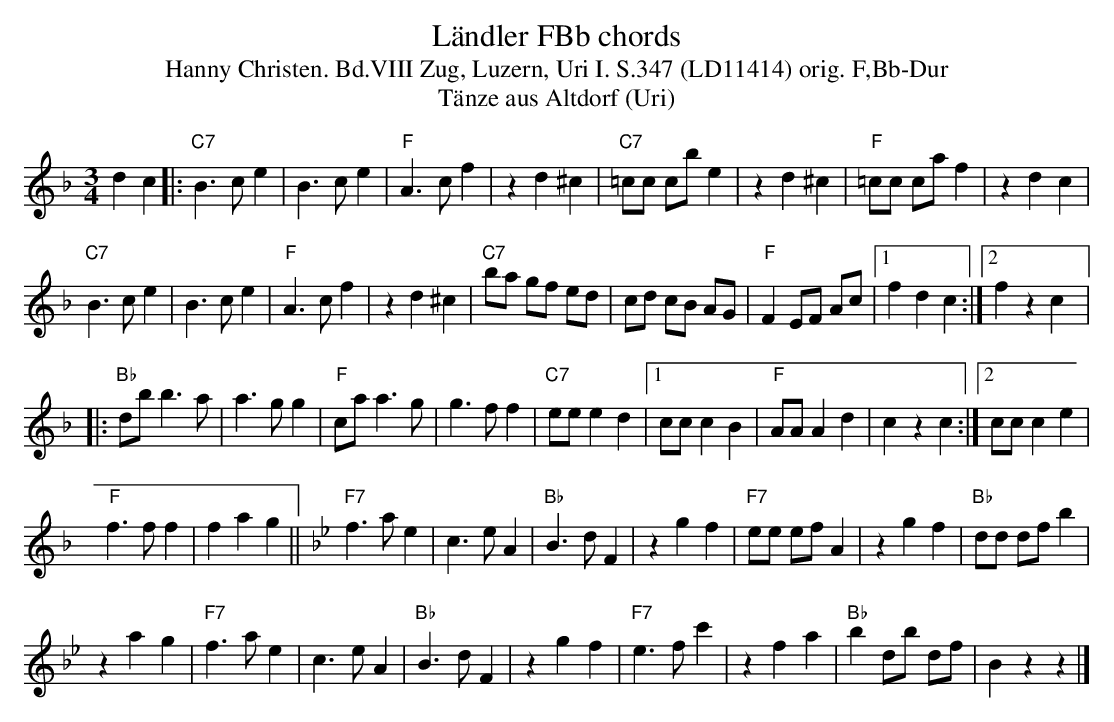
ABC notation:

X:1
T: L\"andler FBb chords
T:Hanny Christen. Bd.VIII Zug, Luzern, Uri I. S.347 (LD11414) orig. F,Bb-Dur
T: T\"anze aus Altdorf (Uri)
M:3/4
L:1/4
K:F %%MIDI gchordon
dc |: "C7"B>ce | B>ce | "F"A>cf | zd^c | "C7"=c/c/ c/b/ e | zd^c | "F"=c/c/ c/a/ f | zdc |
"C7"B>ce | B>ce | "F"A>cf | zd^c | "C7"b/a/ g/f/ e/d/ | c/d/ c/B/ A/G/ | "F"FE/F/ A/c/ |1 fdc :|2fzc |:
"Bb"d/b/ b>a | a>gg | "F"c/a/a>g | g>ff | "C7"e/e/ed |1 c/c/cB | "F"A/A/Ad | czc :|2 c/c/ce |
"F"f>ff | fag || [K:Bb] "F7"f>ae | c>eA | "Bb"B>dF | zgf | "F7"e/e/ e/f/A | zgf | "Bb"d/d/ d/f/b |
zag | "F7"f>ae | c>eA | "Bb"B>dF | zgf | "F7"e>fc' | zfa |  "Bb"b d/b/ d/f/ | Bzz |]
